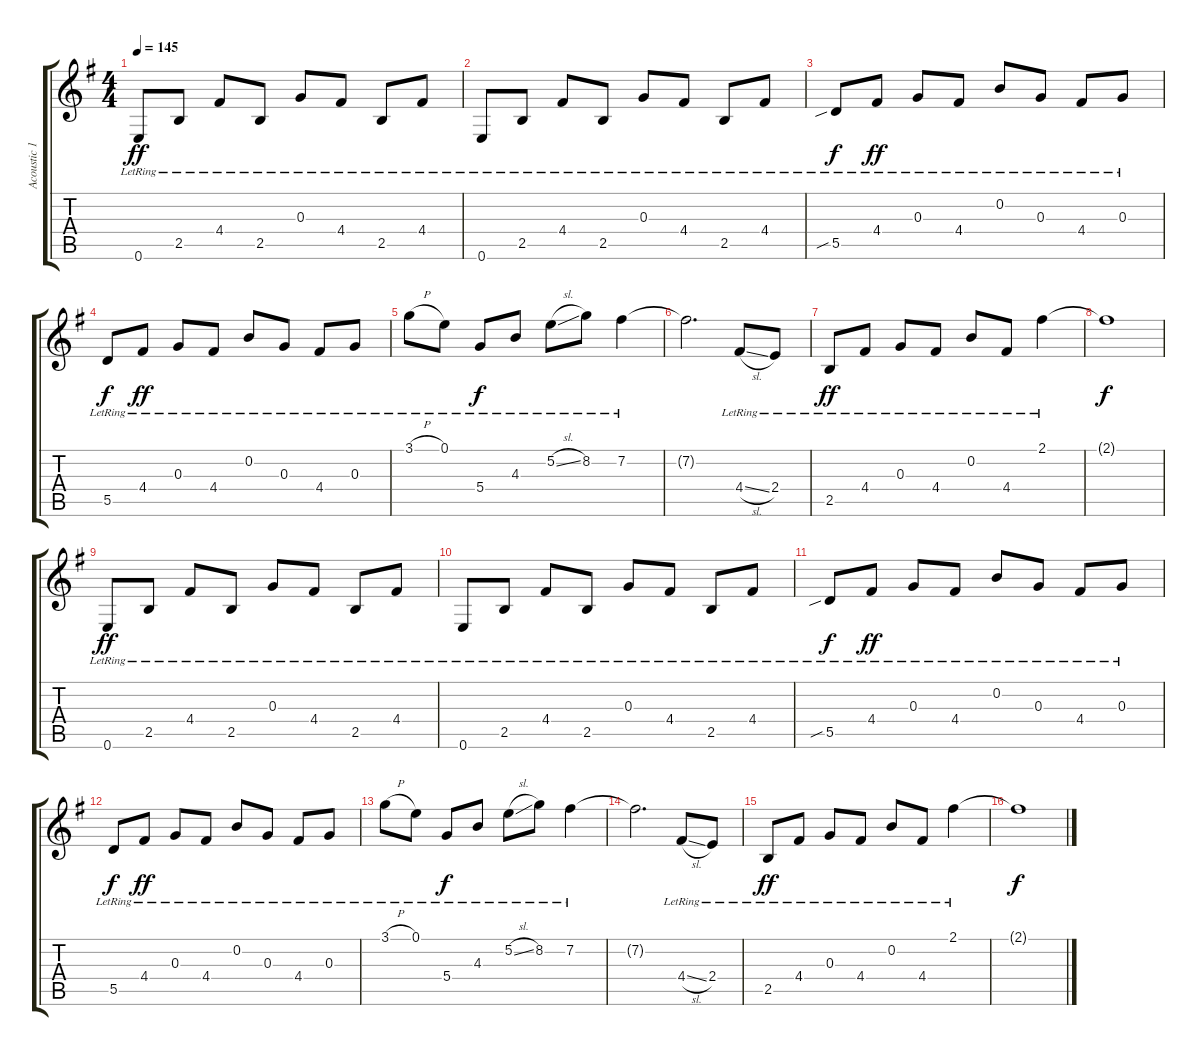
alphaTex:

\track ("Acoustic 1" "Acoustic 1") {instrument acousticguitarnylon}
\staff {score tabs}
\tuning (E4 B3 G3 D3 A2 E2) {hide}
\ts (4 4)
\tempo 145
\clef g2
\ks g
0.6{lr}.8{dy ff} 2.5{lr}.8 4.4{lr}.8 2.5{lr}.8 0.3{lr}.8 4.4{lr}.8 2.5{lr}.8 4.4{lr}.8 |
0.6{lr}.8 2.5{lr}.8 4.4{lr}.8 2.5{lr}.8 0.3{lr}.8 4.4{lr}.8 2.5{lr}.8 4.4{lr}.8 |
5.5{sib lr}.8{dy f} 4.4{lr}.8{dy ff} 0.3{lr}.8 4.4{lr}.8 0.2{lr}.8 0.3{lr}.8 4.4{lr}.8 0.3{lr}.8 |
5.5{lr}.8{dy f} 4.4{lr}.8{dy ff} 0.3{lr}.8 4.4{lr}.8 0.2{lr}.8 0.3{lr}.8 4.4{lr}.8 0.3{lr}.8 |
3.1{h lr}.8 0.1{lr}.8 5.4{lr}.8{dy f} 4.3{lr}.8 5.2{sl lr}.8 8.2{lr}.8 7.2{lr}.4 |
7.2{t}.2{d} 4.4{sl lr}.8 2.4{lr}.8 |
2.5{lr}.8{dy ff} 4.4{lr}.8 0.3{lr}.8 4.4{lr}.8 0.2{lr}.8 4.4{lr}.8 2.1{lr}.4 |
2.1{t}.1{dy f} |
0.6{lr}.8{dy ff} 2.5{lr}.8 4.4{lr}.8 2.5{lr}.8 0.3{lr}.8 4.4{lr}.8 2.5{lr}.8 4.4{lr}.8 |
0.6{lr}.8 2.5{lr}.8 4.4{lr}.8 2.5{lr}.8 0.3{lr}.8 4.4{lr}.8 2.5{lr}.8 4.4{lr}.8 |
5.5{sib lr}.8{dy f} 4.4{lr}.8{dy ff} 0.3{lr}.8 4.4{lr}.8 0.2{lr}.8 0.3{lr}.8 4.4{lr}.8 0.3{lr}.8 |
5.5{lr}.8{dy f} 4.4{lr}.8{dy ff} 0.3{lr}.8 4.4{lr}.8 0.2{lr}.8 0.3{lr}.8 4.4{lr}.8 0.3{lr}.8 |
3.1{h lr}.8 0.1{lr}.8 5.4{lr}.8{dy f} 4.3{lr}.8 5.2{sl lr}.8 8.2{lr}.8 7.2{lr}.4 |
7.2{t}.2{d} 4.4{sl lr}.8 2.4{lr}.8 |
2.5{lr}.8{dy ff} 4.4{lr}.8 0.3{lr}.8 4.4{lr}.8 0.2{lr}.8 4.4{lr}.8 2.1{lr}.4 |
2.1{t}.1{dy f}
